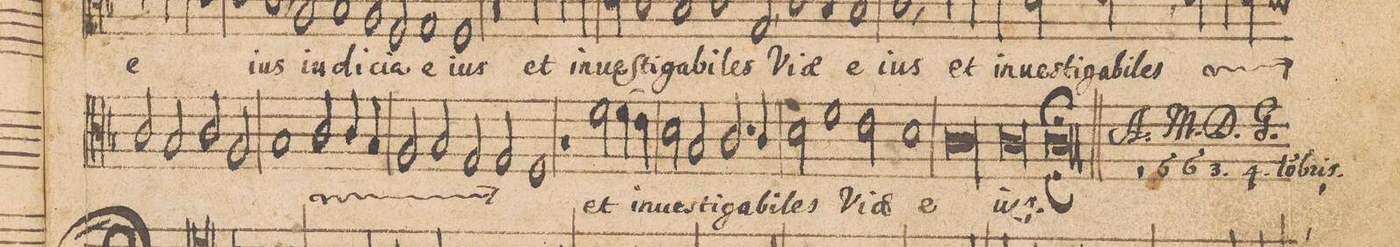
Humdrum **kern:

**kern	**text
*I"TENOR.	*
*clefC3	*
*k[b-]	*
*met(C|)	*
*M2/1	*
2c/	-ue-
2B-/	-ſti-
2c/	-ga-
2A/	-bi-
=47-	=47-
1B-	-les
2c/	et
4c/	in-
4B-/	.
=48-	=48-
2A/	-ue-
2B-/	-ſti-
2G/	-ga-
2G/	-bi-
=49-	=49-
1F	-les
*	*Xij
1r	.
=50-	=50-
2f\	et
(>4f\	in-
4e\)	.
2d\	-ue-
2B-/	-ſti-
=51-	=51-
2.c/	-ga-
4c/	-bi-
2d\	-les
1f\	Vi-
=52-	=52-
2e\	-ae
1d	e-
=53-	=53-
00c\	.
=54-	=54-
=55-	=55-
0c	-ius.
=56-	=56-
[0c\l;;	.
=57-	=57-
0c]	.
==	==
*-	*-
